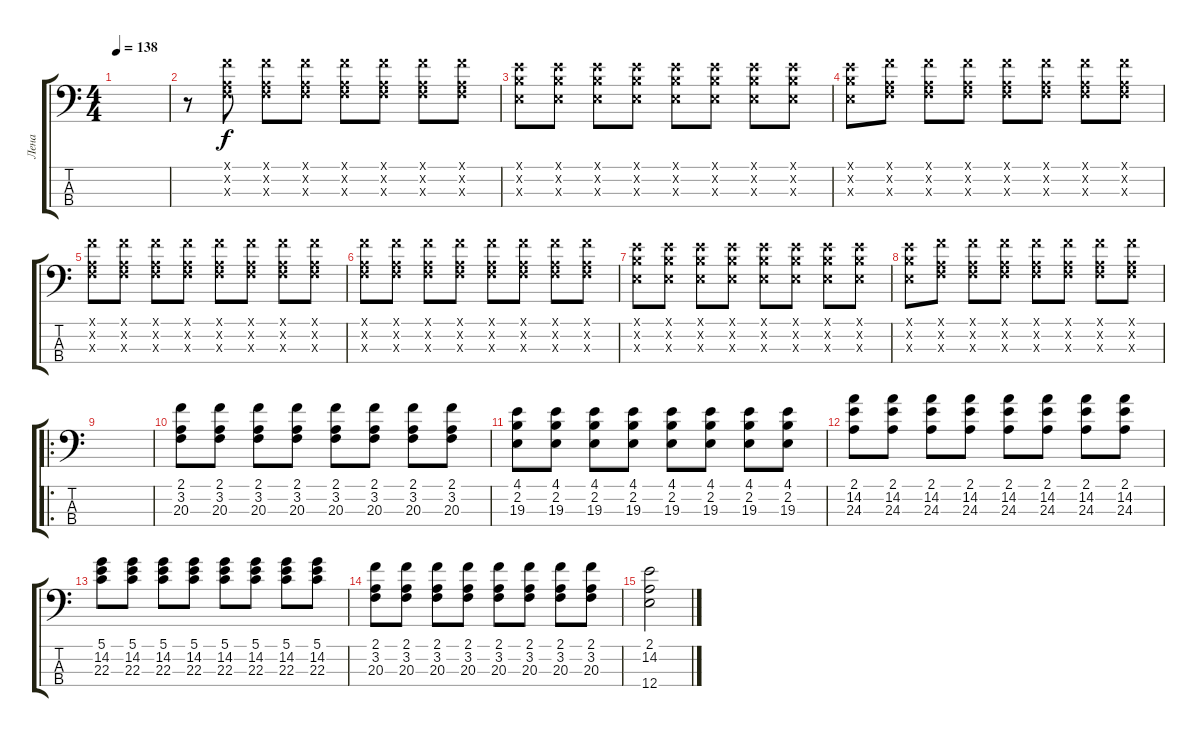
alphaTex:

\track ("Лена" "Лена") {instrument electricbassfinger}
\staff {score tabs}
\tuning (G2 D2 A1 E1) {hide}
\ts (4 4)
\tempo 138
\clef f4
\ks c
|
r.8 (2.1{x} 3.2{x} 20.3{x}).8 (2.1{x} 3.2{x} 20.3{x}).8 (2.1{x} 3.2{x} 20.3{x}).8 (2.1{x} 3.2{x} 20.3{x}).8 (2.1{x} 3.2{x} 20.3{x}).8 (2.1{x} 3.2{x} 20.3{x}).8 (2.1{x} 3.2{x} 20.3{x}).8 |
(4.1{x} 2.2{x} 19.3{x}).8 (4.1{x} 2.2{x} 19.3{x}).8 (4.1{x} 2.2{x} 19.3{x}).8 (4.1{x} 2.2{x} 19.3{x}).8 (4.1{x} 2.2{x} 19.3{x}).8 (4.1{x} 2.2{x} 19.3{x}).8 (4.1{x} 2.2{x} 19.3{x}).8 (4.1{x} 2.2{x} 19.3{x}).8 |
(4.1{x} 2.2{x} 19.3{x}).8 (2.1{x} 3.2{x} 20.3{x}).8 (2.1{x} 3.2{x} 20.3{x}).8 (2.1{x} 3.2{x} 20.3{x}).8 (2.1{x} 3.2{x} 20.3{x}).8 (2.1{x} 3.2{x} 20.3{x}).8 (2.1{x} 3.2{x} 20.3{x}).8 (2.1{x} 3.2{x} 20.3{x}).8 |
(2.1{x} 3.2{x} 20.3{x}).8 (2.1{x} 3.2{x} 20.3{x}).8 (2.1{x} 3.2{x} 20.3{x}).8 (2.1{x} 3.2{x} 20.3{x}).8 (2.1{x} 3.2{x} 20.3{x}).8 (2.1{x} 3.2{x} 20.3{x}).8 (2.1{x} 3.2{x} 20.3{x}).8 (2.1{x} 3.2{x} 20.3{x}).8 |
(2.1{x} 3.2{x} 20.3{x}).8 (2.1{x} 3.2{x} 20.3{x}).8 (2.1{x} 3.2{x} 20.3{x}).8 (2.1{x} 3.2{x} 20.3{x}).8 (2.1{x} 3.2{x} 20.3{x}).8 (2.1{x} 3.2{x} 20.3{x}).8 (2.1{x} 3.2{x} 20.3{x}).8 (2.1{x} 3.2{x} 20.3{x}).8 |
(4.1{x} 2.2{x} 19.3{x}).8 (4.1{x} 2.2{x} 19.3{x}).8 (4.1{x} 2.2{x} 19.3{x}).8 (4.1{x} 2.2{x} 19.3{x}).8 (4.1{x} 2.2{x} 19.3{x}).8 (4.1{x} 2.2{x} 19.3{x}).8 (4.1{x} 2.2{x} 19.3{x}).8 (4.1{x} 2.2{x} 19.3{x}).8 |
(4.1{x} 2.2{x} 19.3{x}).8 (2.1{x} 3.2{x} 20.3{x}).8 (2.1{x} 3.2{x} 20.3{x}).8 (2.1{x} 3.2{x} 20.3{x}).8 (2.1{x} 3.2{x} 20.3{x}).8 (2.1{x} 3.2{x} 20.3{x}).8 (2.1{x} 3.2{x} 20.3{x}).8 (2.1{x} 3.2{x} 20.3{x}).8 |
\ro
|
(2.1 3.2 20.3).8 (2.1 3.2 20.3).8 (2.1 3.2 20.3).8 (2.1 3.2 20.3).8 (2.1 3.2 20.3).8 (2.1 3.2 20.3).8 (2.1 3.2 20.3).8 (2.1 3.2 20.3).8 |
(4.1 2.2 19.3).8 (4.1 2.2 19.3).8 (4.1 2.2 19.3).8 (4.1 2.2 19.3).8 (4.1 2.2 19.3).8 (4.1 2.2 19.3).8 (4.1 2.2 19.3).8 (4.1 2.2 19.3).8 |
(2.1 14.2 24.3).8 (2.1 14.2 24.3).8 (2.1 14.2 24.3).8 (2.1 14.2 24.3).8 (2.1 14.2 24.3).8 (2.1 14.2 24.3).8 (2.1 14.2 24.3).8 (2.1 14.2 24.3).8 |
(5.1 14.2 22.3).8 (5.1 14.2 22.3).8 (5.1 14.2 22.3).8 (5.1 14.2 22.3).8 (5.1 14.2 22.3).8 (5.1 14.2 22.3).8 (5.1 14.2 22.3).8 (5.1 14.2 22.3).8 |
(2.1 3.2 20.3).8 (2.1 3.2 20.3).8 (2.1 3.2 20.3).8 (2.1 3.2 20.3).8 (2.1 3.2 20.3).8 (2.1 3.2 20.3).8 (2.1 3.2 20.3).8 (2.1 3.2 20.3).8 |
(2.1 14.2 12.4).2
